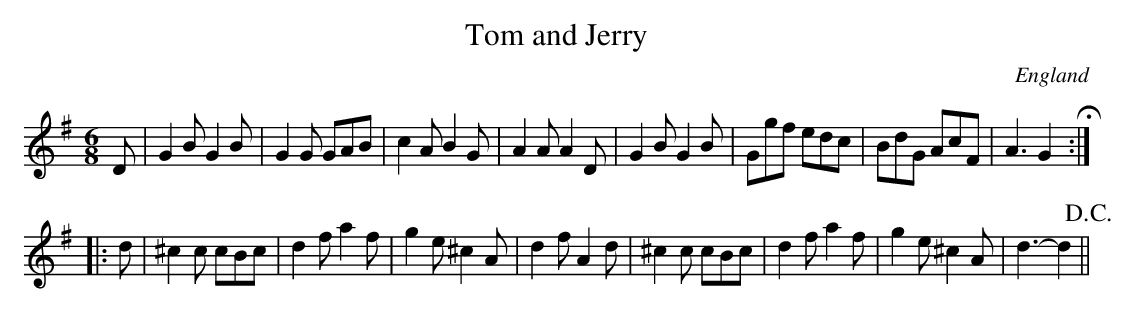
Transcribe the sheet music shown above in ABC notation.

X:1
T:Tom and Jerry
L:1/8
M:6/8
O:England
K:G
D | \
G2B G2B | G2G GAB | c2A B2G | A2A A2D |\
G2B G2B | Ggf edc | BdG AcF | A3 G2 H::
d |\
^c2c cBc | d2f a2f | g2e ^c2A | d2f A2d |\
^c2c cBc | d2f a2f | g2e ^c2A | d3-d2 !D.C.! ||
